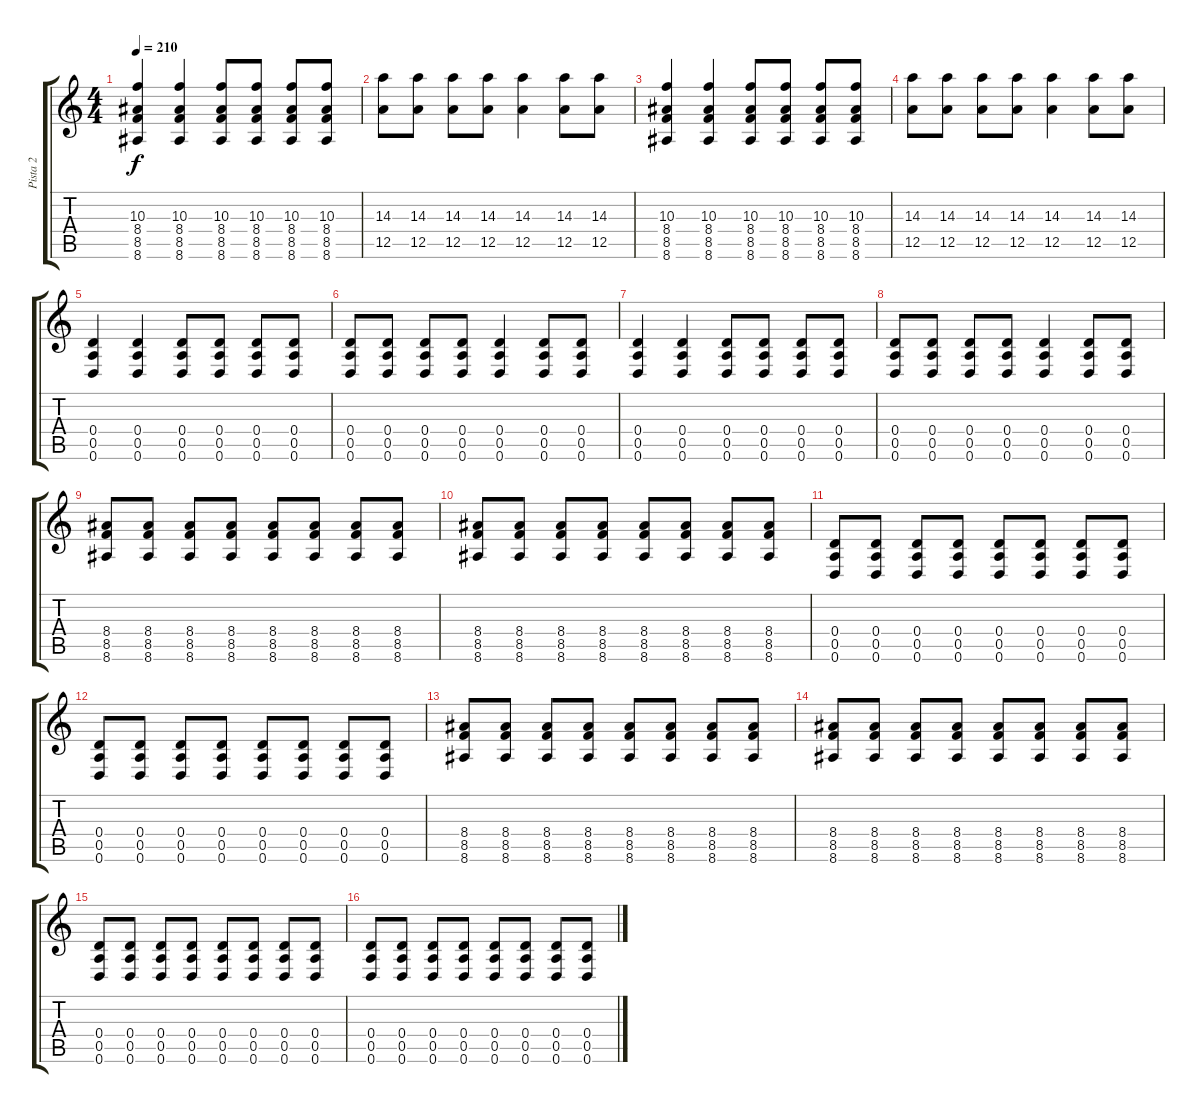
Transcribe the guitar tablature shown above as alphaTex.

\track ("Pista 2" "Pista 2") {instrument distortionguitar}
\staff {score tabs}
\tuning (E4 B3 G3 D3 A2 D2) {hide}
\ts (4 4)
\tempo 210
\clef g2
\ks c
(10.3 8.4 8.5 8.6).4{dy f} (10.3 8.4 8.5 8.6).4 (10.3 8.4 8.5 8.6).8 (10.3 8.4 8.5 8.6).8 (10.3 8.4 8.5 8.6).8 (10.3 8.4 8.5 8.6).8 |
(14.3 12.5).8 (14.3 12.5).8 (14.3 12.5).8 (14.3 12.5).8 (14.3 12.5).4 (14.3 12.5).8 (14.3 12.5).8 |
(10.3 8.4 8.5 8.6).4 (10.3 8.4 8.5 8.6).4 (10.3 8.4 8.5 8.6).8 (10.3 8.4 8.5 8.6).8 (10.3 8.4 8.5 8.6).8 (10.3 8.4 8.5 8.6).8 |
(14.3 12.5).8 (14.3 12.5).8 (14.3 12.5).8 (14.3 12.5).8 (14.3 12.5).4 (14.3 12.5).8 (14.3 12.5).8 |
(0.4 0.5 0.6).4 (0.4 0.5 0.6).4 (0.4 0.5 0.6).8 (0.4 0.5 0.6).8 (0.4 0.5 0.6).8 (0.4 0.5 0.6).8 |
(0.4 0.5 0.6).8 (0.4 0.5 0.6).8 (0.4 0.5 0.6).8 (0.4 0.5 0.6).8 (0.4 0.5 0.6).4 (0.4 0.5 0.6).8 (0.4 0.5 0.6).8 |
(0.4 0.5 0.6).4 (0.4 0.5 0.6).4 (0.4 0.5 0.6).8 (0.4 0.5 0.6).8 (0.4 0.5 0.6).8 (0.4 0.5 0.6).8 |
(0.4 0.5 0.6).8 (0.4 0.5 0.6).8 (0.4 0.5 0.6).8 (0.4 0.5 0.6).8 (0.4 0.5 0.6).4 (0.4 0.5 0.6).8 (0.4 0.5 0.6).8 |
(8.4 8.5 8.6).8 (8.4 8.5 8.6).8 (8.4 8.5 8.6).8 (8.4 8.5 8.6).8 (8.4 8.5 8.6).8 (8.4 8.5 8.6).8 (8.4 8.5 8.6).8 (8.4 8.5 8.6).8 |
(8.4 8.5 8.6).8 (8.4 8.5 8.6).8 (8.4 8.5 8.6).8 (8.4 8.5 8.6).8 (8.4 8.5 8.6).8 (8.4 8.5 8.6).8 (8.4 8.5 8.6).8 (8.4 8.5 8.6).8 |
(0.4 0.5 0.6).8 (0.4 0.5 0.6).8 (0.4 0.5 0.6).8 (0.4 0.5 0.6).8 (0.4 0.5 0.6).8 (0.4 0.5 0.6).8 (0.4 0.5 0.6).8 (0.4 0.5 0.6).8 |
(0.4 0.5 0.6).8 (0.4 0.5 0.6).8 (0.4 0.5 0.6).8 (0.4 0.5 0.6).8 (0.4 0.5 0.6).8 (0.4 0.5 0.6).8 (0.4 0.5 0.6).8 (0.4 0.5 0.6).8 |
(8.4 8.5 8.6).8 (8.4 8.5 8.6).8 (8.4 8.5 8.6).8 (8.4 8.5 8.6).8 (8.4 8.5 8.6).8 (8.4 8.5 8.6).8 (8.4 8.5 8.6).8 (8.4 8.5 8.6).8 |
(8.4 8.5 8.6).8 (8.4 8.5 8.6).8 (8.4 8.5 8.6).8 (8.4 8.5 8.6).8 (8.4 8.5 8.6).8 (8.4 8.5 8.6).8 (8.4 8.5 8.6).8 (8.4 8.5 8.6).8 |
(0.4 0.5 0.6).8 (0.4 0.5 0.6).8 (0.4 0.5 0.6).8 (0.4 0.5 0.6).8 (0.4 0.5 0.6).8 (0.4 0.5 0.6).8 (0.4 0.5 0.6).8 (0.4 0.5 0.6).8 |
(0.4 0.5 0.6).8 (0.4 0.5 0.6).8 (0.4 0.5 0.6).8 (0.4 0.5 0.6).8 (0.4 0.5 0.6).8 (0.4 0.5 0.6).8 (0.4 0.5 0.6).8 (0.4 0.5 0.6).8
